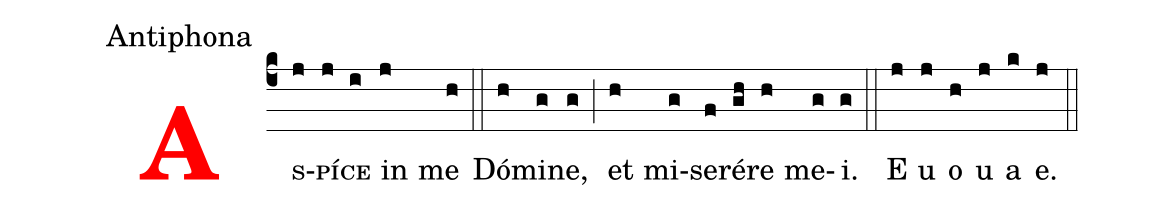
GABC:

office-part: Antiphona;
%%
<v>\bf\textcolor{red}{A}</v><v>\sc{s}</v>(c4j)<v>\sc{pí}</v>(j)<v>\sc{ce}</v>(i) in(j) me(h) (::) Dó(h)mi(g)ne,(g) (;) et(h) mi(g)se(f)ré(gh)re(h) me(g)i.(g) (::) E(j) u(j) o(h) u(j) a(k) e.(j) (::)
